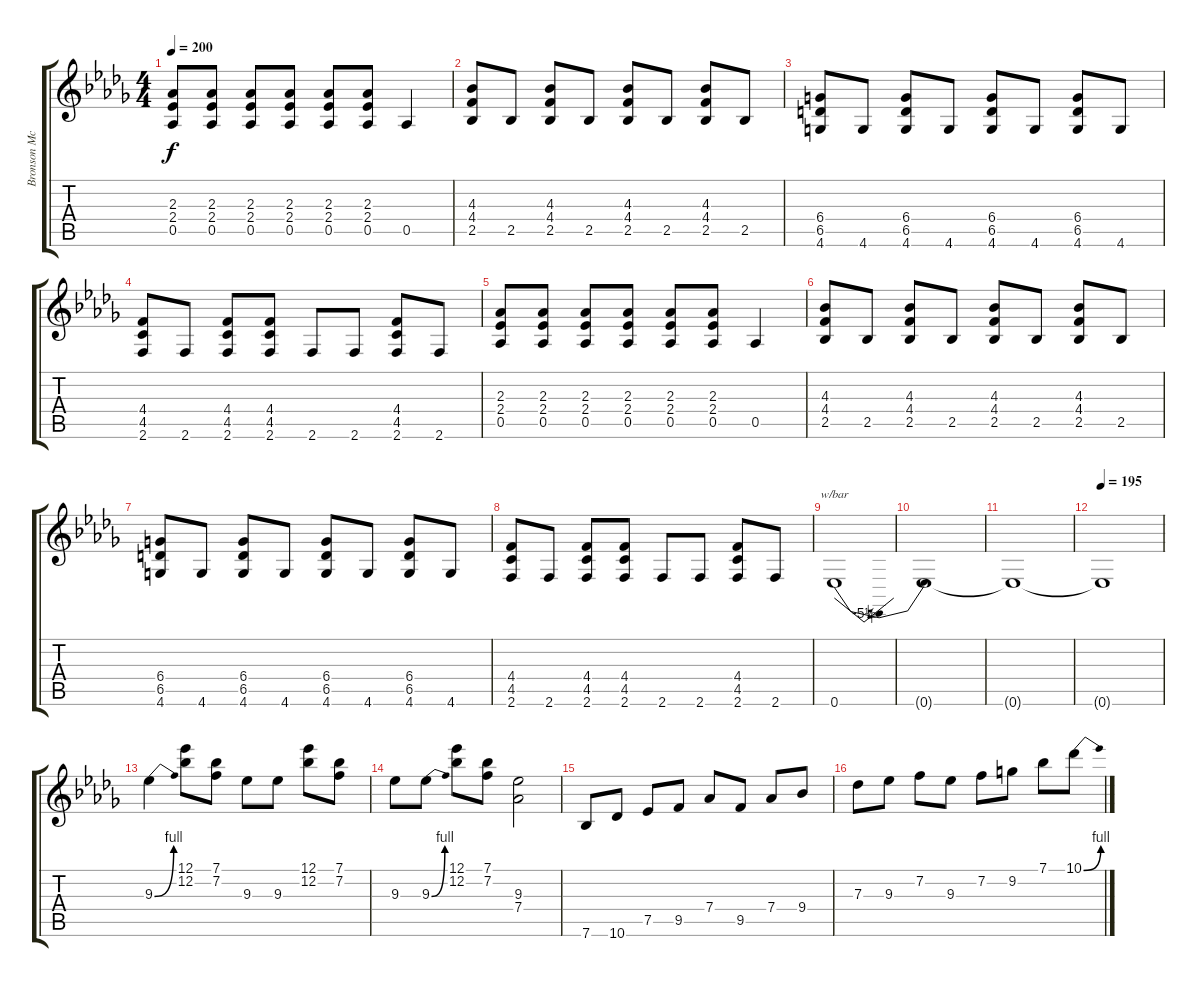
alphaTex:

\track ("Bronson McDowall (Guitar)" "Bronson Mc") {instrument distortionguitar}
\staff {score tabs}
\tuning (Eb4 Bb3 Gb3 Db3 Ab2 Eb2) {hide}
\ts (4 4)
\tempo 200
\clef g2
\ks bbminor
(2.3 2.4 0.5).8{dy f} (2.3 2.4 0.5).8 (2.3 2.4 0.5).8 (2.3 2.4 0.5).8 (2.3 2.4 0.5).8 (2.3 2.4 0.5).8 0.5.4 |
(4.3 4.4 2.5).8 2.5.8 (4.3 4.4 2.5).8 2.5.8 (4.3 4.4 2.5).8 2.5.8 (4.3 4.4 2.5).8 2.5.8 |
(6.4 6.5 4.6).8 4.6.8 (6.4 6.5 4.6).8 4.6.8 (6.4 6.5 4.6).8 4.6.8 (6.4 6.5 4.6).8 4.6.8 |
(4.4 4.5 2.6).8 2.6.8 (4.4 4.5 2.6).8 (4.4 4.5 2.6).8 2.6.8 2.6.8 (4.4 4.5 2.6).8 2.6.8 |
(2.3 2.4 0.5).8 (2.3 2.4 0.5).8 (2.3 2.4 0.5).8 (2.3 2.4 0.5).8 (2.3 2.4 0.5).8 (2.3 2.4 0.5).8 0.5.4 |
(4.3 4.4 2.5).8 2.5.8 (4.3 4.4 2.5).8 2.5.8 (4.3 4.4 2.5).8 2.5.8 (4.3 4.4 2.5).8 2.5.8 |
(6.4 6.5 4.6).8 4.6.8 (6.4 6.5 4.6).8 4.6.8 (6.4 6.5 4.6).8 4.6.8 (6.4 6.5 4.6).8 4.6.8 |
(4.4 4.5 2.6).8 2.6.8 (4.4 4.5 2.6).8 (4.4 4.5 2.6).8 2.6.8 2.6.8 (4.4 4.5 2.6).8 2.6.8 |
0.6.1{tbe (dip default 0 0 30 -22 60 0)} |
0.6{t}.1 |
0.6{t}.1 |
\tempo 195
0.6{t}.1 |
9.3{be (bend 0 0 60 4)}.4 (12.1 12.2).8 (7.1 7.2).8 9.3.8 9.3.8 (12.1 12.2).8 (7.1 7.2).8 |
9.3.8 9.3{be (bend 0 0 60 4)}.8 (12.1 12.2).8 (7.1 7.2).8 (9.3 7.4).2 |
7.6.8 10.6.8 7.5.8 9.5.8 7.4.8 9.5.8 7.4.8 9.4.8 |
7.3.8 9.3.8 7.2.8 9.3.8 7.2.8 9.2.8 7.1.8 10.1{be (bend 0 0 60 4)}.8
